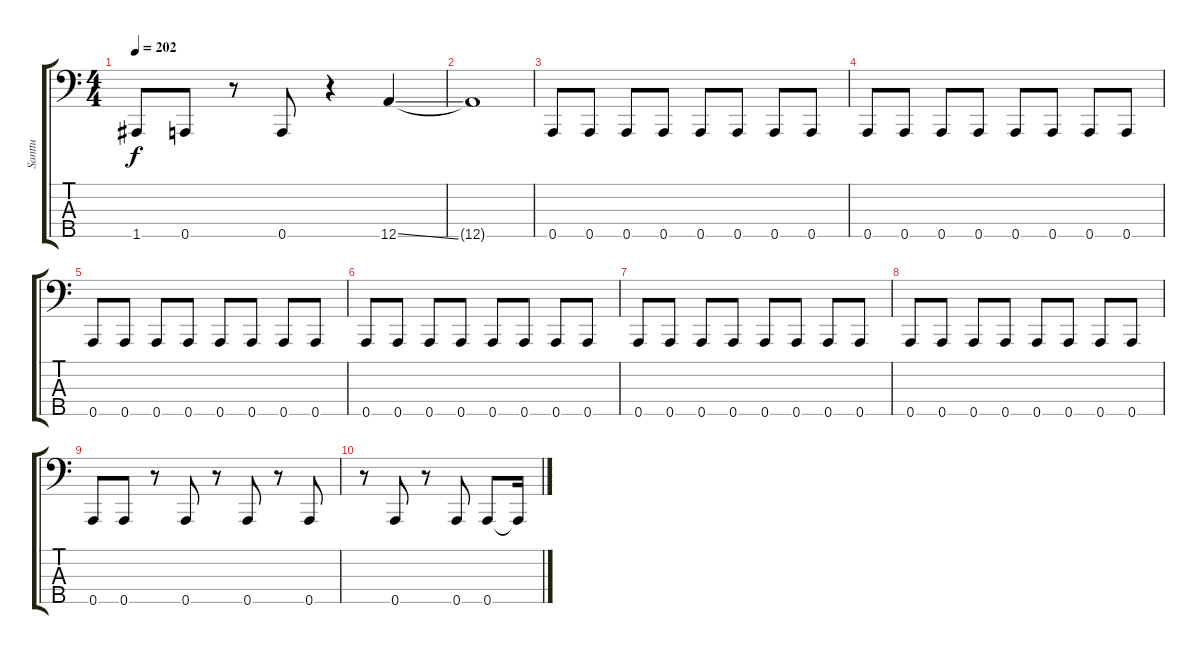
\track ("Santtu" "Santtu") {instrument electricbasspick}
\staff {score tabs}
\tuning (G2 D2 A1 D1 A0) {hide}
\ts (4 4)
\tempo 202
\clef f4
\ks c
1.5.8{dy f} 0.5.8 r.8 0.5.8 r.4 12.5{ss}.4 |
12.5{t}.1 |
0.5.8 0.5.8 0.5.8 0.5.8 0.5.8 0.5.8 0.5.8 0.5.8 |
0.5.8 0.5.8 0.5.8 0.5.8 0.5.8 0.5.8 0.5.8 0.5.8 |
0.5.8 0.5.8 0.5.8 0.5.8 0.5.8 0.5.8 0.5.8 0.5.8 |
0.5.8 0.5.8 0.5.8 0.5.8 0.5.8 0.5.8 0.5.8 0.5.8 |
0.5.8 0.5.8 0.5.8 0.5.8 0.5.8 0.5.8 0.5.8 0.5.8 |
0.5.8 0.5.8 0.5.8 0.5.8 0.5.8 0.5.8 0.5.8 0.5.8 |
0.5.8 0.5.8 r.8 0.5.8 r.8 0.5.8 r.8 0.5.8 |
r.8 0.5.8 r.8 0.5.8 0.5.8 0.5{t}.16
